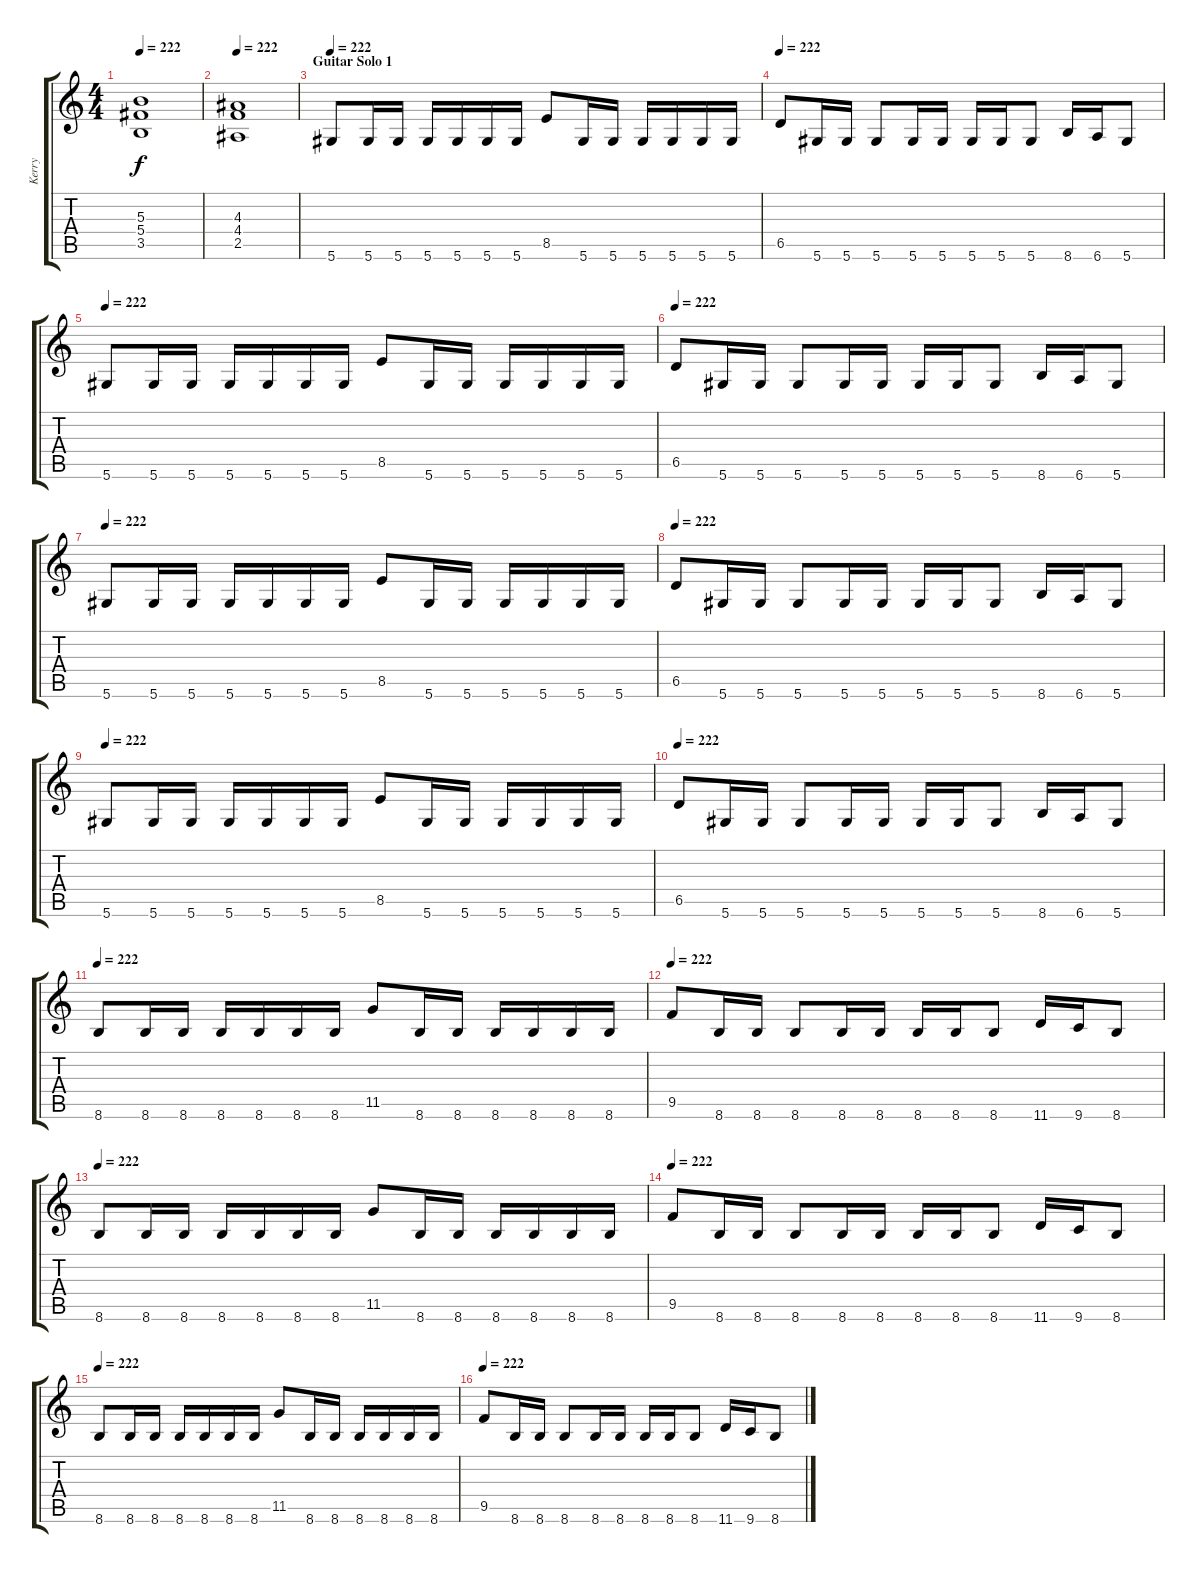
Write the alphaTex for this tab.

\track ("Kerry" "Kerry") {instrument distortionguitar}
\staff {score tabs}
\tuning (Eb4 Bb3 Gb3 Db3 Ab2 Eb2) {hide}
\ts (4 4)
\tempo 222
\clef g2
\ks c
(5.3 5.4 3.5).1{dy f} |
\tempo 222
(4.3 4.4 2.5).1 |
\section ("" "Guitar Solo 1")
\tempo 222
5.6.8 5.6.16 5.6.16 5.6.16 5.6.16 5.6.16 5.6.16 8.5.8 5.6.16 5.6.16 5.6.16 5.6.16 5.6.16 5.6.16 |
\tempo 222
6.5.8 5.6.16 5.6.16 5.6.8 5.6.16 5.6.16 5.6.16 5.6.16 5.6.8 8.6.16 6.6.16 5.6.8 |
\tempo 222
5.6.8 5.6.16 5.6.16 5.6.16 5.6.16 5.6.16 5.6.16 8.5.8 5.6.16 5.6.16 5.6.16 5.6.16 5.6.16 5.6.16 |
\tempo 222
6.5.8 5.6.16 5.6.16 5.6.8 5.6.16 5.6.16 5.6.16 5.6.16 5.6.8 8.6.16 6.6.16 5.6.8 |
\tempo 222
5.6.8 5.6.16 5.6.16 5.6.16 5.6.16 5.6.16 5.6.16 8.5.8 5.6.16 5.6.16 5.6.16 5.6.16 5.6.16 5.6.16 |
\tempo 222
6.5.8 5.6.16 5.6.16 5.6.8 5.6.16 5.6.16 5.6.16 5.6.16 5.6.8 8.6.16 6.6.16 5.6.8 |
\tempo 222
5.6.8 5.6.16 5.6.16 5.6.16 5.6.16 5.6.16 5.6.16 8.5.8 5.6.16 5.6.16 5.6.16 5.6.16 5.6.16 5.6.16 |
\tempo 222
6.5.8 5.6.16 5.6.16 5.6.8 5.6.16 5.6.16 5.6.16 5.6.16 5.6.8 8.6.16 6.6.16 5.6.8 |
\tempo 222
8.6.8 8.6.16 8.6.16 8.6.16 8.6.16 8.6.16 8.6.16 11.5.8 8.6.16 8.6.16 8.6.16 8.6.16 8.6.16 8.6.16 |
\tempo 222
9.5.8 8.6.16 8.6.16 8.6.8 8.6.16 8.6.16 8.6.16 8.6.16 8.6.8 11.6.16 9.6.16 8.6.8 |
\tempo 222
8.6.8 8.6.16 8.6.16 8.6.16 8.6.16 8.6.16 8.6.16 11.5.8 8.6.16 8.6.16 8.6.16 8.6.16 8.6.16 8.6.16 |
\tempo 222
9.5.8 8.6.16 8.6.16 8.6.8 8.6.16 8.6.16 8.6.16 8.6.16 8.6.8 11.6.16 9.6.16 8.6.8 |
\tempo 222
8.6.8 8.6.16 8.6.16 8.6.16 8.6.16 8.6.16 8.6.16 11.5.8 8.6.16 8.6.16 8.6.16 8.6.16 8.6.16 8.6.16 |
\tempo 222
9.5.8 8.6.16 8.6.16 8.6.8 8.6.16 8.6.16 8.6.16 8.6.16 8.6.8 11.6.16 9.6.16 8.6.8
